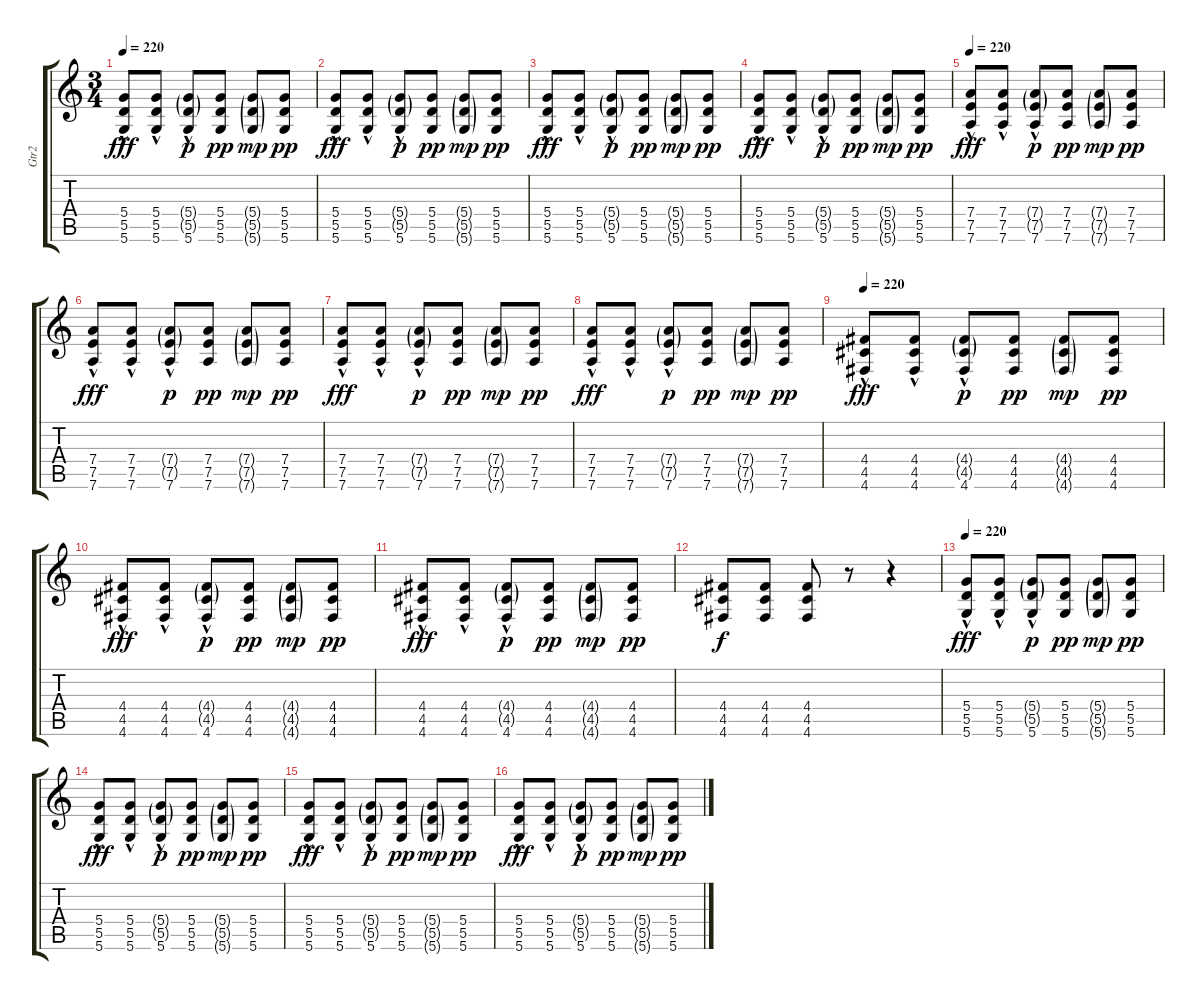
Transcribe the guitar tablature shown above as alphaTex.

\track ("Gtr2" "Gtr2") {instrument electricguitarjazz}
\staff {score tabs}
\tuning (E4 B3 G3 D3 A2 D2) {hide}
\ts (3 4)
\tempo 220
\clef g2
\ks c
(5.4 5.5 5.6{hac}).8{dy fff} (5.4 5.5 5.6{hac}).8 (5.4{g} 5.5{g} 5.6{hac}).8{dy p} (5.4 5.5 5.6).8{dy pp} (5.4{g} 5.5{g} 5.6{g}).8{dy mp} (5.4 5.5 5.6).8{dy pp} |
(5.4 5.5 5.6{hac}).8{dy fff} (5.4 5.5 5.6{hac}).8 (5.4{g} 5.5{g} 5.6{hac}).8{dy p} (5.4 5.5 5.6).8{dy pp} (5.4{g} 5.5{g} 5.6{g}).8{dy mp} (5.4 5.5 5.6).8{dy pp} |
(5.4 5.5 5.6{hac}).8{dy fff} (5.4 5.5 5.6{hac}).8 (5.4{g} 5.5{g} 5.6{hac}).8{dy p} (5.4 5.5 5.6).8{dy pp} (5.4{g} 5.5{g} 5.6{g}).8{dy mp} (5.4 5.5 5.6).8{dy pp} |
(5.4 5.5 5.6{hac}).8{dy fff} (5.4 5.5 5.6{hac}).8 (5.4{g} 5.5{g} 5.6{hac}).8{dy p} (5.4 5.5 5.6).8{dy pp} (5.4{g} 5.5{g} 5.6{g}).8{dy mp} (5.4 5.5 5.6).8{dy pp} |
\tempo 220
(7.4 7.5 7.6{hac}).8{dy fff} (7.4 7.5 7.6{hac}).8 (7.4{g} 7.5{g} 7.6{hac}).8{dy p} (7.4 7.5 7.6).8{dy pp} (7.4{g} 7.5{g} 7.6{g}).8{dy mp} (7.4 7.5 7.6).8{dy pp} |
(7.4 7.5 7.6{hac}).8{dy fff} (7.4 7.5 7.6{hac}).8 (7.4{g} 7.5{g} 7.6{hac}).8{dy p} (7.4 7.5 7.6).8{dy pp} (7.4{g} 7.5{g} 7.6{g}).8{dy mp} (7.4 7.5 7.6).8{dy pp} |
(7.4 7.5 7.6{hac}).8{dy fff} (7.4 7.5 7.6{hac}).8 (7.4{g} 7.5{g} 7.6{hac}).8{dy p} (7.4 7.5 7.6).8{dy pp} (7.4{g} 7.5{g} 7.6{g}).8{dy mp} (7.4 7.5 7.6).8{dy pp} |
(7.4 7.5 7.6{hac}).8{dy fff} (7.4 7.5 7.6{hac}).8 (7.4{g} 7.5{g} 7.6{hac}).8{dy p} (7.4 7.5 7.6).8{dy pp} (7.4{g} 7.5{g} 7.6{g}).8{dy mp} (7.4 7.5 7.6).8{dy pp} |
\tempo 220
(4.4 4.5 4.6{hac}).8{dy fff} (4.4 4.5 4.6{hac}).8 (4.4{g} 4.5{g} 4.6{hac}).8{dy p} (4.4 4.5 4.6).8{dy pp} (4.4{g} 4.5{g} 4.6{g}).8{dy mp} (4.4 4.5 4.6).8{dy pp} |
(4.4 4.5 4.6{hac}).8{dy fff} (4.4 4.5 4.6{hac}).8 (4.4{g} 4.5{g} 4.6{hac}).8{dy p} (4.4 4.5 4.6).8{dy pp} (4.4{g} 4.5{g} 4.6{g}).8{dy mp} (4.4 4.5 4.6).8{dy pp} |
(4.4 4.5 4.6{hac}).8{dy fff} (4.4 4.5 4.6{hac}).8 (4.4{g} 4.5{g} 4.6{hac}).8{dy p} (4.4 4.5 4.6).8{dy pp} (4.4{g} 4.5{g} 4.6{g}).8{dy mp} (4.4 4.5 4.6).8{dy pp} |
(4.4 4.5 4.6).8{dy f} (4.4 4.5 4.6).8 (4.4 4.5 4.6).8 r.8 r.4 |
\tempo 220
(5.4 5.5 5.6{hac}).8{dy fff} (5.4 5.5 5.6{hac}).8 (5.4{g} 5.5{g} 5.6{hac}).8{dy p} (5.4 5.5 5.6).8{dy pp} (5.4{g} 5.5{g} 5.6{g}).8{dy mp} (5.4 5.5 5.6).8{dy pp} |
(5.4 5.5 5.6{hac}).8{dy fff} (5.4 5.5 5.6{hac}).8 (5.4{g} 5.5{g} 5.6{hac}).8{dy p} (5.4 5.5 5.6).8{dy pp} (5.4{g} 5.5{g} 5.6{g}).8{dy mp} (5.4 5.5 5.6).8{dy pp} |
(5.4 5.5 5.6{hac}).8{dy fff} (5.4 5.5 5.6{hac}).8 (5.4{g} 5.5{g} 5.6{hac}).8{dy p} (5.4 5.5 5.6).8{dy pp} (5.4{g} 5.5{g} 5.6{g}).8{dy mp} (5.4 5.5 5.6).8{dy pp} |
(5.4 5.5 5.6{hac}).8{dy fff} (5.4 5.5 5.6{hac}).8 (5.4{g} 5.5{g} 5.6{hac}).8{dy p} (5.4 5.5 5.6).8{dy pp} (5.4{g} 5.5{g} 5.6{g}).8{dy mp} (5.4 5.5 5.6).8{dy pp}
